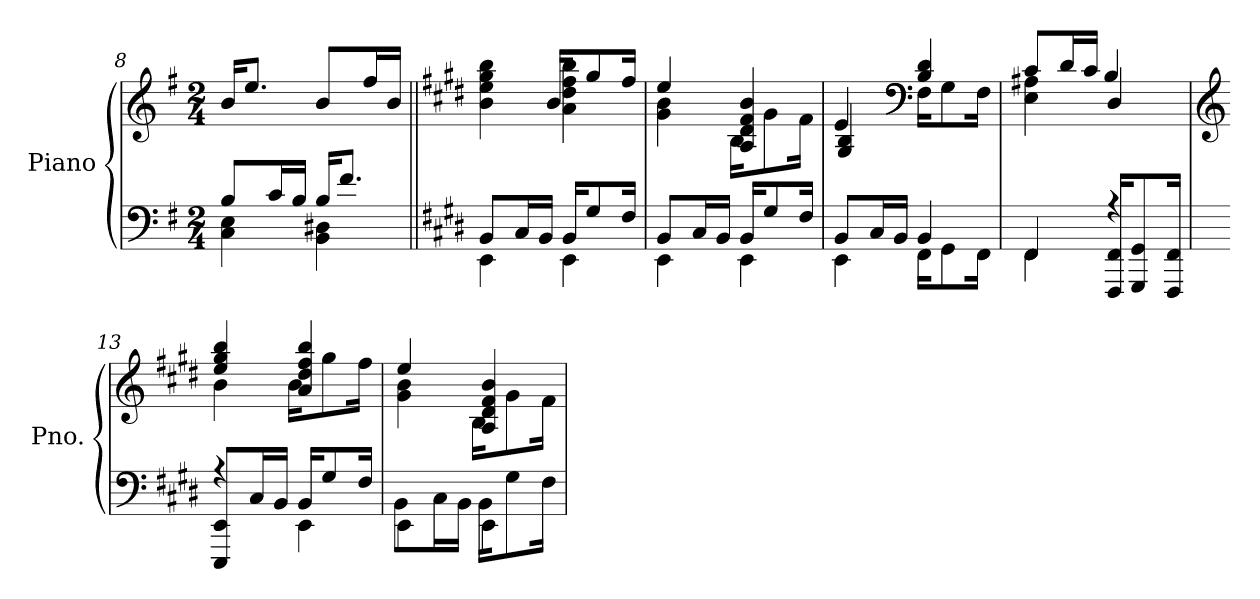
**kern	**kern
*part1	*part1
*staff2	*staff1
*I"Piano	*
*I'Pno.	*
*clefF4	*clefG2
*k[f#]	*k[f#]
*M2/4	*M2/4
=8	=8
*^	*
8B/L	4C\ 4E\	16b/KL
.	.	8.ee/J
16c/L	.	.
16B/JJ	.	.
16B/KL	4BB\ 4D#X\	8b/L
8.f#/J	.	.
.	.	16ff#/L
.	.	16b/JJ
!!LO:LB:g=z
=9||	=9||	=9||
*k[f#c#g#d#]	*	*k[f#c#g#d#]
*	*	*^
4EE\	8BB/L	4b\ 4ee\ 4gg#\ 4bb\	4ryy
.	16C#/L	.	.
.	16BB/JJ	.	.
4EE\	16BB/KL	4a\ 4dd#\ 4ff#\ 4bb\	16b/KL
.	8G#/	.	8gg#/
.	16F#/Jk	.	16ff#/Jk
=10	=10	=10	=10
4EE\	8BB/L	4ee/	4g#\ 4b\
.	16C#/L	.	.
.	16BB/JJ	.	.
4EE\	16BB/KL	4A/ 4d#/ 4f#/ 4b/	16B\KL
.	8G#/	.	8g#\
.	16F#/Jk	.	16f#\Jk
=11	=11	=11	=11
4EE\	8BB/L	4e/	4G#/ 4B/
.	16C#/L	.	.
.	16BB/JJ	.	.
*	*	*clefF4	*
4BB/	16FF#\KL	4B/ 4d#/	16F#\KL
.	8GG#\	.	8G#\
.	16FF#\Jk	.	16F#\Jk
=12	=12	=12	=12
4FF#/	4FF#\	4E\ 4A#X\	8c#/L
.	.	.	16d#/L
.	.	.	16c#/JJ
4r	16FFF#/ 16FF#/KL	4D#/	4B/
.	8GGG#/ 8GG#/	.	.
.	16FFF#/ 16FF#/Jk	.	.
!!LO:LB:g=z	!!
=13	=13	=13	=13
*	*	*clefG2	*
4r	8EEE/ 8EE/L	4ee/ 4gg#/ 4bb/	4b\
.	16C#/L	.	.
.	16BB/JJ	.	.
4EE\	16BB/KL	4a/ 4dd#/ 4ff#/ 4bb/	16b\KL
.	8G#/	.	8gg#\
.	16F#/Jk	.	16ff#\Jk
=14	=14	=14	=14
4EE\	8BB\L	4ee/	4g#\ 4b\
.	16C#\L	.	.
.	16BB\JJ	.	.
4EE\	16BB\KL	4A/ 4d#/ 4f#/ 4b/	16B\KL
.	8G#\	.	8g#\
.	16F#\Jk	.	16f#\Jk
*v	*v	*	*
*	*v	*v
=	=
*-	*-
